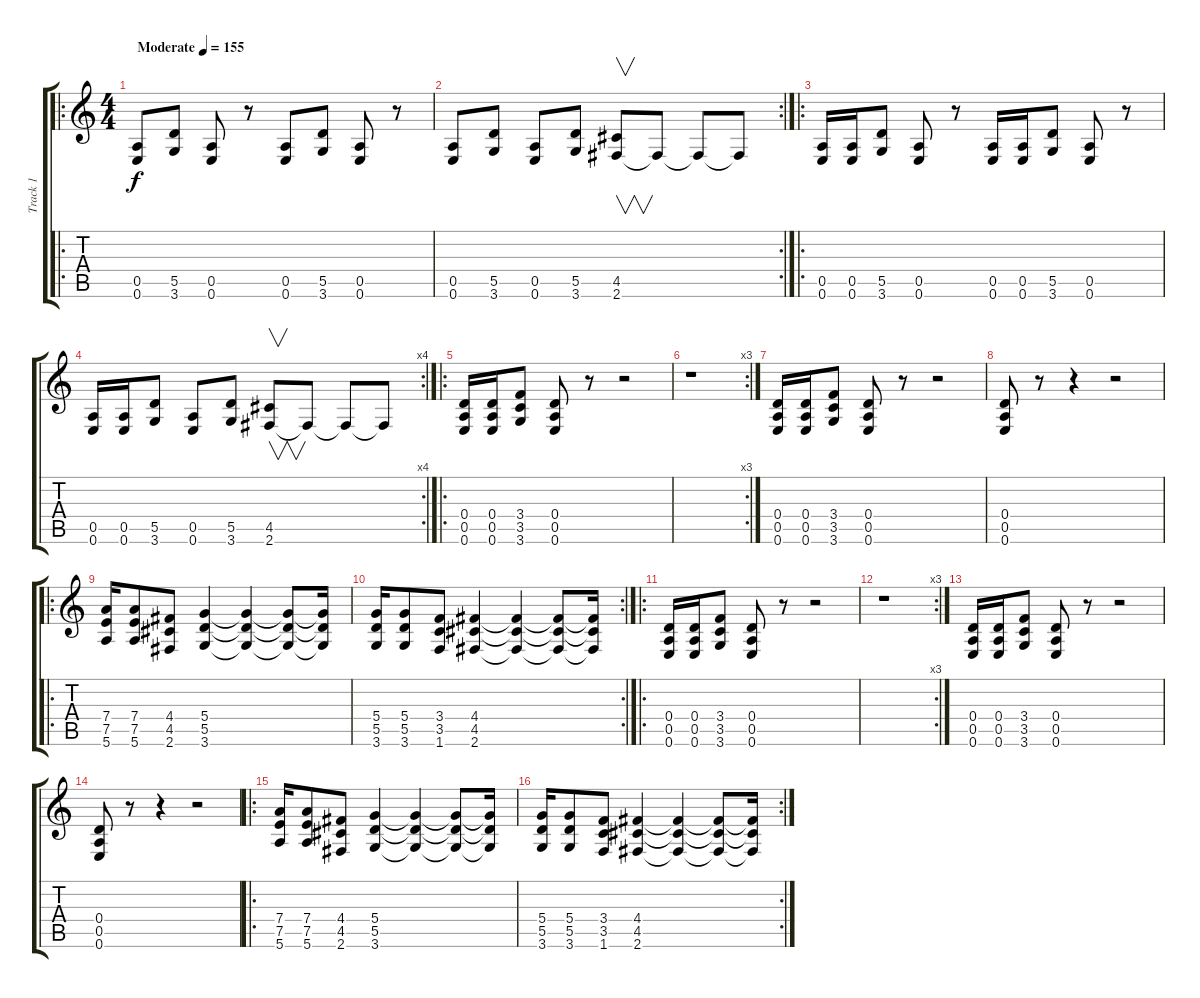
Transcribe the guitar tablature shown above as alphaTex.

\track ("Track 1" "Track 1") {instrument overdrivenguitar}
\staff {score tabs}
\tuning (E4 B3 G3 D3 A2 E2) {hide}
\ro
\ts (4 4)
\tempo (155 "Moderate")
\clef g2
\ks c
(0.5 0.6).8{dy f instrument overdrivenguitar} (5.5 3.6).8 (0.5 0.6).8 r.8 (0.5 0.6).8 (5.5 3.6).8 (0.5 0.6).8 r.8 |
\rc 2
(0.5 0.6).8 (5.5 3.6).8 (0.5 0.6).8 (5.5 3.6).8 (4.5 2.6).8{v} 2.6{t}.8 2.6{t}.8 2.6{t}.8 |
\ro
(0.5 0.6).16 (0.5 0.6).16 (5.5 3.6).8 (0.5 0.6).8 r.8 (0.5 0.6).16 (0.5 0.6).16 (5.5 3.6).8 (0.5 0.6).8 r.8 |
\rc 4
(0.5 0.6).16 (0.5 0.6).16 (5.5 3.6).8 (0.5 0.6).8 (5.5 3.6).8 (4.5 2.6).8{v} 2.6{t}.8 2.6{t}.8 2.6{t}.8 |
\ro
(0.4 0.5 0.6).16 (0.4 0.5 0.6).16 (3.4 3.5 3.6).8 (0.4 0.5 0.6).8 r.8 r.2 |
\rc 3
r.1 |
(0.4 0.5 0.6).16 (0.4 0.5 0.6).16 (3.4 3.5 3.6).8 (0.4 0.5 0.6).8 r.8 r.2 |
(0.4 0.5 0.6).8 r.8 r.4 r.2 |
\ro
(7.4 7.5 5.6).16 (7.4 7.5 5.6).8 (4.4 4.5 2.6).8 (5.4 5.5 3.6).4 (5.4{t} 5.5{t} 3.6{t}).4 (5.4{t} 5.5{t} 3.6{t}).8 (5.4{t} 5.5{t} 3.6{t}).16 |
\rc 2
(5.4 5.5 3.6).16 (5.4 5.5 3.6).8 (3.4 3.5 1.6).8 (4.4 4.5 2.6).4 (4.4{t} 4.5{t} 2.6{t}).4 (4.4{t} 4.5{t} 2.6{t}).8 (4.4{t} 4.5{t} 2.6{t}).16 |
\ro
(0.4 0.5 0.6).16 (0.4 0.5 0.6).16 (3.4 3.5 3.6).8 (0.4 0.5 0.6).8 r.8 r.2 |
\rc 3
r.1 |
(0.4 0.5 0.6).16 (0.4 0.5 0.6).16 (3.4 3.5 3.6).8 (0.4 0.5 0.6).8 r.8 r.2 |
(0.4 0.5 0.6).8 r.8 r.4 r.2 |
\ro
(7.4 7.5 5.6).16 (7.4 7.5 5.6).8 (4.4 4.5 2.6).8 (5.4 5.5 3.6).4 (5.4{t} 5.5{t} 3.6{t}).4 (5.4{t} 5.5{t} 3.6{t}).8 (5.4{t} 5.5{t} 3.6{t}).16 |
\rc 2
(5.4 5.5 3.6).16 (5.4 5.5 3.6).8 (3.4 3.5 1.6).8 (4.4 4.5 2.6).4 (4.4{t} 4.5{t} 2.6{t}).4 (4.4{t} 4.5{t} 2.6{t}).8 (4.4{t} 4.5{t} 2.6{t}).16
